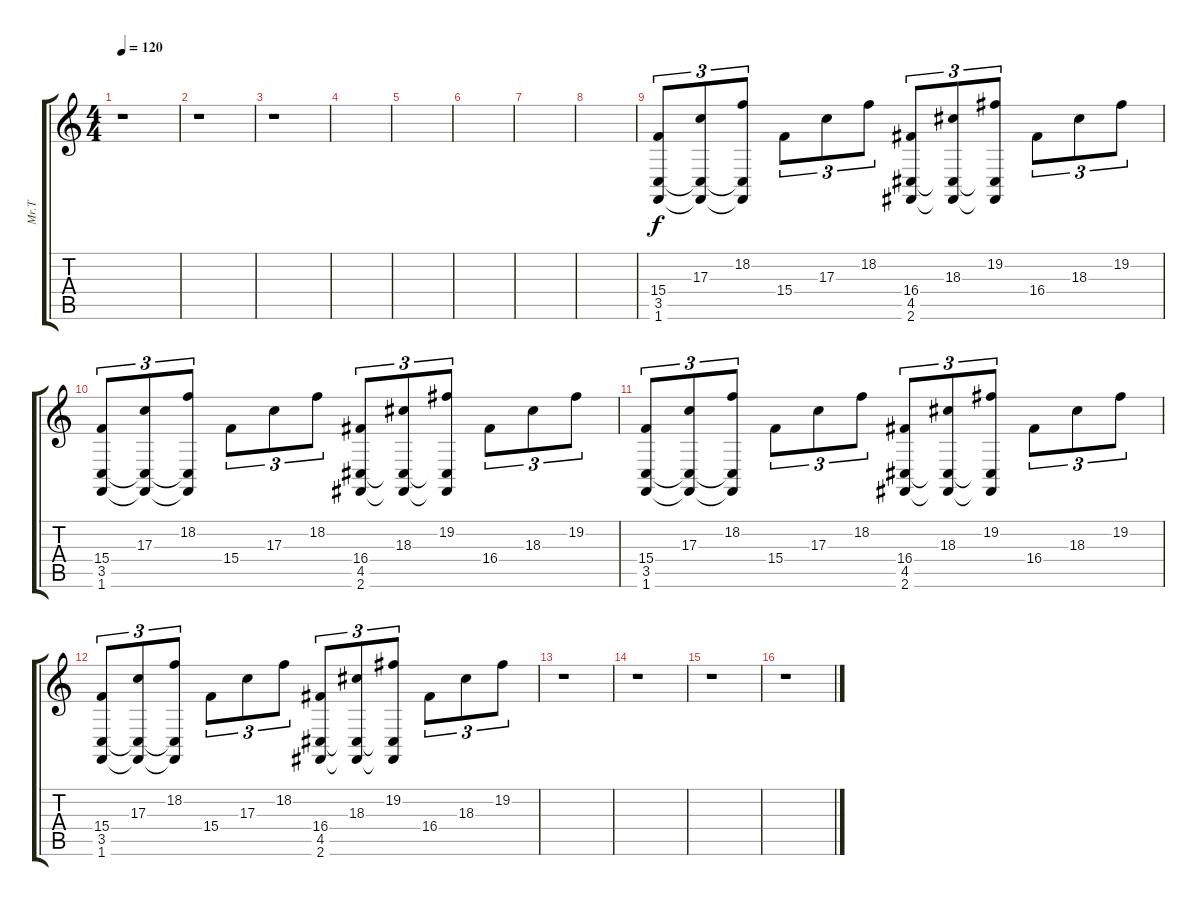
\track ("Mr.T" "Mr.T") {instrument harpsichord}
\staff {score tabs}
\tuning (E4 B3 G3 D3 A2 E2) {hide}
\ts (4 4)
\tempo 120
\clef g2
\ks c
r.1{dy f} |
r.1 |
r.1 |
|
|
|
|
|
(15.4 3.5 1.6).8{tu (3 2) volume 15 instrument harpsichord} (17.3 3.5{t} 1.6{t}).8{tu (3 2)} (18.2 3.5{t} 1.6{t}).8{tu (3 2)} 15.4.8{tu (3 2)} 17.3.8{tu (3 2)} 18.2.8{tu (3 2)} (16.4 4.5 2.6).8{tu (3 2)} (18.3 4.5{t} 2.6{t}).8{tu (3 2)} (19.2 4.5{t} 2.6{t}).8{tu (3 2)} 16.4.8{tu (3 2)} 18.3.8{tu (3 2)} 19.2.8{tu (3 2)} |
(15.4 3.5 1.6).8{tu (3 2)} (17.3 3.5{t} 1.6{t}).8{tu (3 2)} (18.2 3.5{t} 1.6{t}).8{tu (3 2)} 15.4.8{tu (3 2)} 17.3.8{tu (3 2)} 18.2.8{tu (3 2)} (16.4 4.5 2.6).8{tu (3 2)} (18.3 4.5{t} 2.6{t}).8{tu (3 2)} (19.2 4.5{t} 2.6{t}).8{tu (3 2)} 16.4.8{tu (3 2)} 18.3.8{tu (3 2)} 19.2.8{tu (3 2)} |
(15.4 3.5 1.6).8{tu (3 2) volume 15 instrument harpsichord} (17.3 3.5{t} 1.6{t}).8{tu (3 2)} (18.2 3.5{t} 1.6{t}).8{tu (3 2)} 15.4.8{tu (3 2)} 17.3.8{tu (3 2)} 18.2.8{tu (3 2)} (16.4 4.5 2.6).8{tu (3 2)} (18.3 4.5{t} 2.6{t}).8{tu (3 2)} (19.2 4.5{t} 2.6{t}).8{tu (3 2)} 16.4.8{tu (3 2)} 18.3.8{tu (3 2)} 19.2.8{tu (3 2)} |
(15.4 3.5 1.6).8{tu (3 2)} (17.3 3.5{t} 1.6{t}).8{tu (3 2)} (18.2 3.5{t} 1.6{t}).8{tu (3 2)} 15.4.8{tu (3 2)} 17.3.8{tu (3 2)} 18.2.8{tu (3 2)} (16.4 4.5 2.6).8{tu (3 2)} (18.3 4.5{t} 2.6{t}).8{tu (3 2)} (19.2 4.5{t} 2.6{t}).8{tu (3 2)} 16.4.8{tu (3 2)} 18.3.8{tu (3 2)} 19.2.8{tu (3 2)} |
r.1 |
r.1 |
r.1 |
r.1
